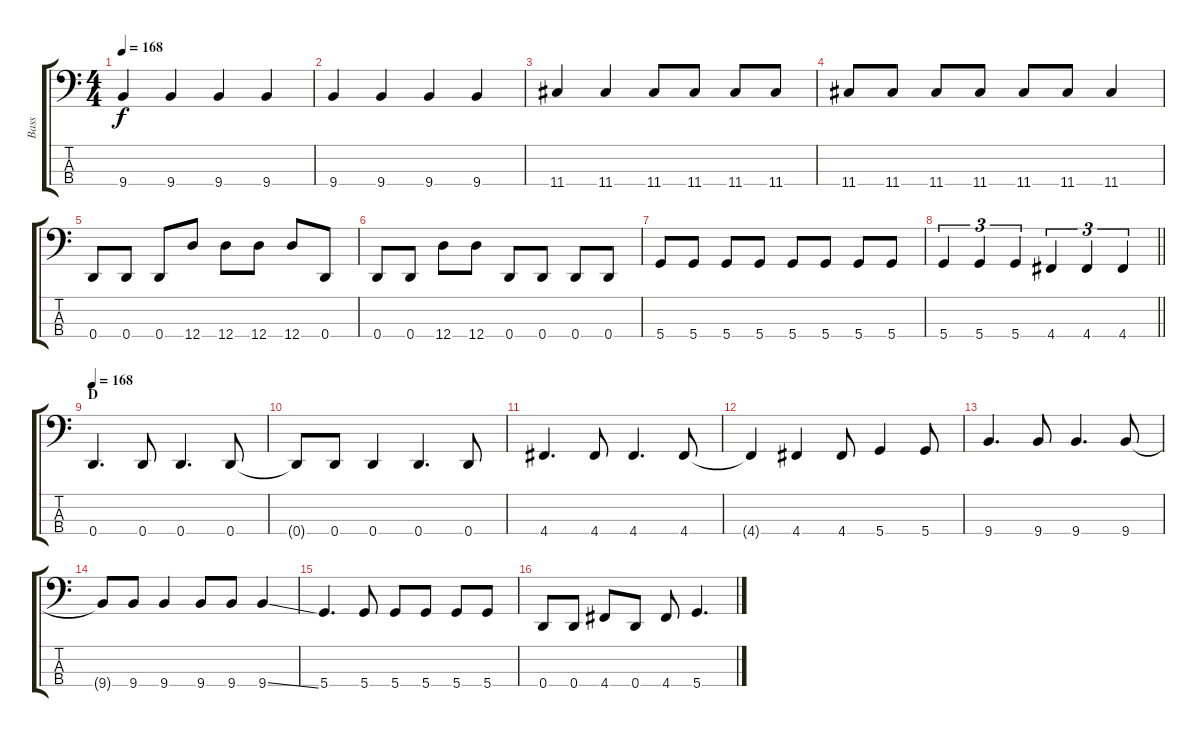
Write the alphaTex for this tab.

\track ("Bass" "Bass") {instrument electricbasspick}
\staff {score tabs}
\tuning (G2 D2 A1 D1) {hide}
\ts (4 4)
\tempo 168
\clef f4
\ks c
9.4.4{dy f} 9.4.4 9.4.4 9.4.4 |
9.4.4 9.4.4 9.4.4 9.4.4 |
11.4.4 11.4.4 11.4.8 11.4.8 11.4.8 11.4.8 |
11.4.8 11.4.8 11.4.8 11.4.8 11.4.8 11.4.8 11.4.4 |
0.4.8 0.4.8 0.4.8 12.4.8 12.4.8 12.4.8 12.4.8 0.4.8 |
0.4.8 0.4.8 12.4.8 12.4.8 0.4.8 0.4.8 0.4.8 0.4.8 |
5.4.8 5.4.8 5.4.8 5.4.8 5.4.8 5.4.8 5.4.8 5.4.8 |
\barLineRight lightlight
5.4.4{tu (3 2)} 5.4.4{tu (3 2)} 5.4.4{tu (3 2)} 4.4.4{tu (3 2)} 4.4.4{tu (3 2)} 4.4.4{tu (3 2)} |
\section ("" "D")
\tempo 168
0.4.4{d} 0.4.8 0.4.4{d} 0.4.8 |
0.4{t}.8 0.4.8 0.4.4 0.4.4{d} 0.4.8 |
4.4.4{d} 4.4.8 4.4.4{d} 4.4.8 |
4.4{t}.4 4.4.4 4.4.8 5.4.4 5.4.8 |
9.4.4{d} 9.4.8 9.4.4{d} 9.4.8 |
9.4{t}.8 9.4.8 9.4.4 9.4.8 9.4.8 9.4{ss}.4 |
5.4.4{d} 5.4.8 5.4.8 5.4.8 5.4.8 5.4.8 |
0.4.8 0.4.8 4.4.8 0.4.8 4.4.8 5.4.4{d}
